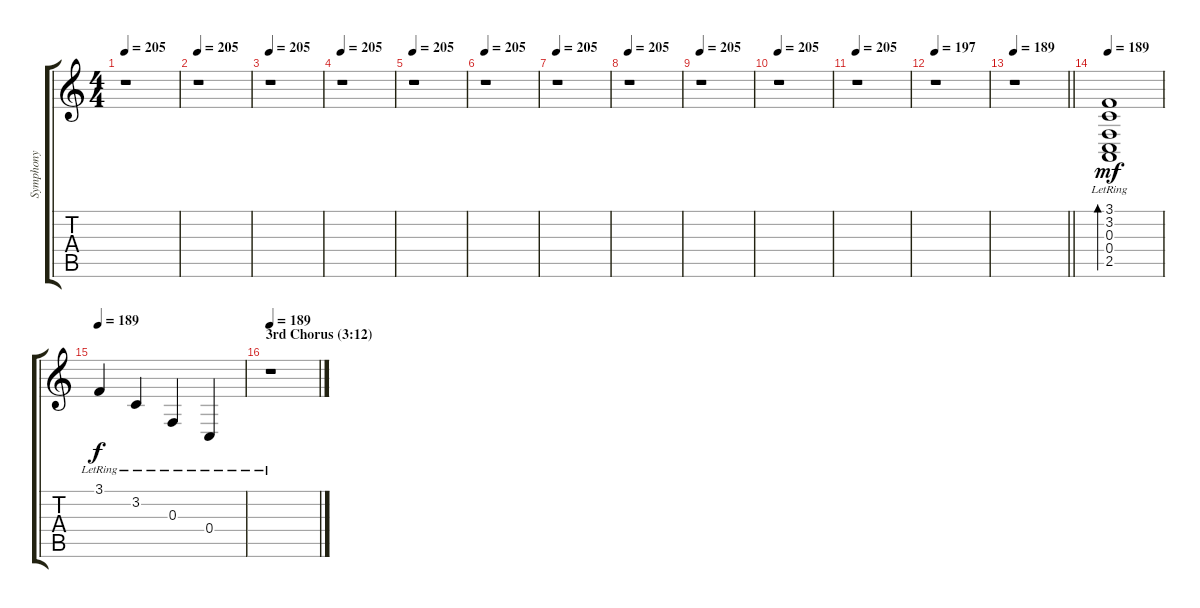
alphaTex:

\track ("Symphony" "Symphony") {instrument stringensemble1}
\staff {score tabs}
\tuning (D4 A3 F3 C3 G2 C2) {hide}
\ts (4 4)
\tempo 205
\clef g2
\ks c
r.1{dy f} |
\tempo 205
r.1 |
\tempo 205
r.1 |
\tempo 205
r.1 |
\tempo 205
r.1 |
\tempo 205
r.1 |
\tempo 205
r.1 |
\tempo 205
r.1 |
\tempo 205
r.1 |
\tempo 205
r.1 |
\tempo 205
r.1 |
\tempo 197
r.1 |
\tempo 189
\barLineRight lightlight
r.1 |
\tempo 189
(3.1{lr} 3.2{lr} 0.3{lr} 0.4{lr} 2.5{lr}).1{bd 480 dy mf volume 13 instrument electricguitarclean} |
\tempo 189
3.1{lr}.4{dy f volume 13 instrument electricguitarclean} 3.2{lr}.4 0.3{lr}.4 0.4{lr}.4 |
\section ("" "3rd Chorus (3:12)")
\tempo 189
r.1
